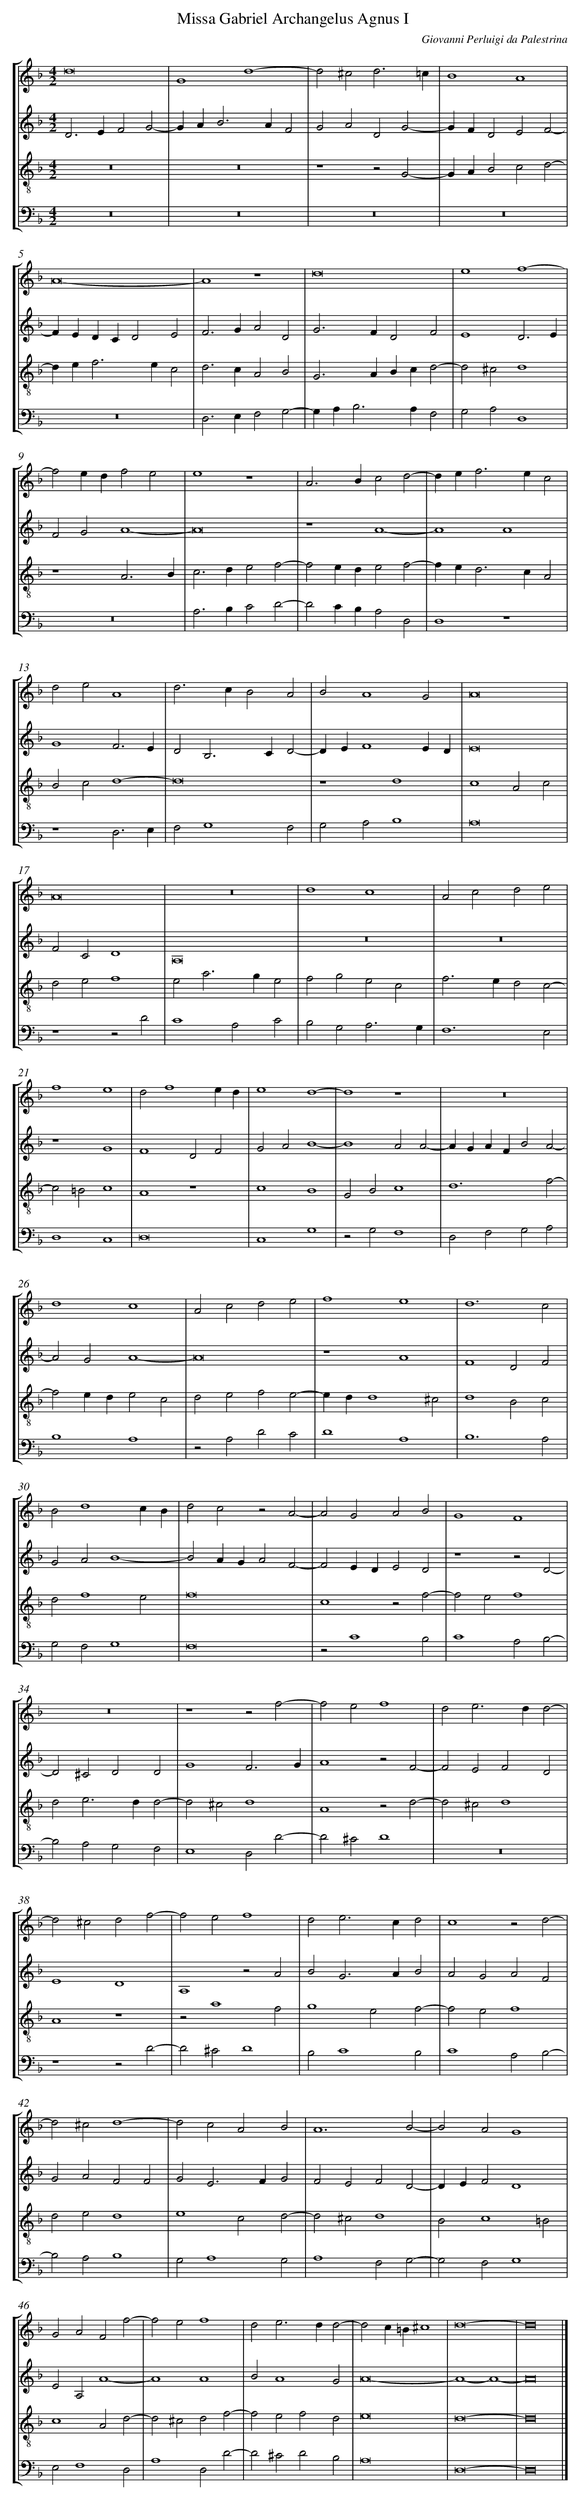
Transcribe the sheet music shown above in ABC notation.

X:1
T: Missa Gabriel Archangelus Agnus I
C: Giovanni Perluigi da Palestrina
L: 1/4
M: 4/2
%%staves [1 2 3 4]
V: 1 clef=treble
V: 2 clef=treble
V: 3 clef=treble-8
V: 4 clef=bass
K: F
[V:1] d8 |
[V:2] D2>E2F2G2- |
[V:3] z8 |
[V:4] z8 |
[V:1] G4d4- |
[V:2] GA2<B2AF2 |
[V:3] z8 |
[V:4] z8 |
[V:1] d2^c2d3=c |
[V:2] G2A2D2G2- |
[V:3] z4z2G2- |
[V:4] z8 |
[V:1] B4A4 |
[V:2] GFD2E2F2- |
[V:3] GAB2c2d2- |
[V:4] z8 |
[V:1] A8- |
[V:2] FEDCD2E2 |
[V:3] de2<f2ec2 |
[V:4] z8 |
[V:1] A4z4 |
[V:2] F2>G2A2D2 |
[V:3] d2>c2A2B2 |
[V:4] D,2>E,2F,2G,2- |
[V:1] d8 |
[V:2] G2>F2D2F2 |
[V:3] G2>A2Bcd2- |
[V:4] G,A,2<B,2A,F,2 |
[V:1] e4f4- |
[V:2] E4D3E |
[V:3] d2^c2d4 |
[V:4] G,2A,2D,4 |
[V:1] f2edf2e2 |
[V:2] F2G2A4- |
[V:3] z4A3B |
[V:4] z8 |
[V:1] e4z4 |
[V:2] A8 |
[V:3] c2>d2e2f2- |
[V:4] A,2>B,2C2D2- |
[V:1] A2>B2c2d2- |
[V:2] z4A4- |
[V:3] f2ede2f2- |
[V:4] D2CB,A,2D,2 |
[V:1] de2<f2ec2 |
[V:2] A4A4 |
[V:3] fe2<d2cA2 |
[V:4] D,4z4 |
[V:1] d2e2A4 |
[V:2] G4F3E |
[V:3] B2c2d4- |
[V:4] z4D,3E, |
[V:1] d2>c2B2A2 |
[V:2] D2B,2>C2D2- |
[V:3] d8 |
[V:4] F,2G,4F,2 |
[V:1] B2A4G2 |
[V:2] DEF4ED |
[V:3] z4d4 |
[V:4] G,2A,2B,4 |
[V:1] A8 |
[V:2] E8 |
[V:3] c4A2c2 |
[V:4] A,8 |
[V:1] A8 |
[V:2] F2C2D4 |
[V:3] d2e2f4 |
[V:4] z4z2D2 |
[V:1] z8 |
[V:2] A,8 |
[V:3] e2a2>g2e2 |
[V:4] C4A,2C2 |
[V:1] d4c4 |
[V:2] z8 |
[V:3] f2g2e2c2 |
[V:4] B,2G,2A,3G, |
[V:1] A2c2d2e2 |
[V:2] z8 |
[V:3] f2>e2d2c2- |
[V:4] F,6E,2 |
[V:1] f4e4 |
[V:2] z4G4 |
[V:3] c2=B2c4 |
[V:4] D,4C,4 |
[V:1] d2f4ed |
[V:2] F4D2F2 |
[V:3] A4z4 |
[V:4] D,8 |
[V:1] e4d4- |
[V:2] G2A2B4- |
[V:3] c4B4 |
[V:4] C,4G,4 |
[V:1] d4z4 |
[V:2] B4A2A2- |
[V:3] G2B2c4 |
[V:4] z2G,2F,4 |
[V:1] z8 |
[V:2] AGAFB2A2- |
[V:3] d6f2- |
[V:4] D,2F,2G,2A,2 |
[V:1] d4c4 |
[V:2] A2G2A4- |
[V:3] f2ede2c2 |
[V:4] B,4A,4 |
[V:1] A2c2d2e2 |
[V:2] A8 |
[V:3] d2e2f2e2- |
[V:4] z2A,2D2C2 |
[V:1] f4e4 |
[V:2] z4A4 |
[V:3] edd4^c2 |
[V:4] D4A,4 |
[V:1] d6c2 |
[V:2] F4D2F2 |
[V:3] d4B2c2 |
[V:4] B,6A,2 |
[V:1] B2d4cB |
[V:2] G2A2B4- |
[V:3] d2f4e2 |
[V:4] G,2F,2G,4 |
[V:1] d2c2z2A2- |
[V:2] B2AGA2F2- |
[V:3] f8 |
[V:4] F,8 |
[V:1] A2G2A2B2 |
[V:2] F2EDE2D2 |
[V:3] c4z2f2- |
[V:4] z2C4B,2 |
[V:1] G4F4 |
[V:2] z4z2D2- |
[V:3] f2e2f4 |
[V:4] C4A,2B,2- |
[V:1] z8 |
[V:2] D2^C2D2D2 |
[V:3] d2e2>d2d2- |
[V:4] B,2A,2G,2F,2 |
[V:1] z4z2f2- |
[V:2] G4F3G |
[V:3] d2^c2d4 |
[V:4] E,4D,2D2- |
[V:1] f2e2f4 |
[V:2] A4z2F2- |
[V:3] A4z2d2- |
[V:4] D2^C2D4 |
[V:1] d2e2>d2d2- |
[V:2] F2E2F2D2 |
[V:3] d2^c2d4 |
[V:4] z8 |
[V:1] d2^c2d2f2- |
[V:2] E4D4 |
[V:3] A4z4 |
[V:4] z4z2D2- |
[V:1] f2e2f4 |
[V:2] A,4z2A2 |
[V:3] z2a4f2 |
[V:4] D2^C2D4 |
[V:1] d2e2>c2d2 |
[V:2] B2G2>A2B2 |
[V:3] g4e2f2- |
[V:4] B,2C4B,2 |
[V:1] c4z2d2- |
[V:2] A2G2A2F2 |
[V:3] f2e2f4 |
[V:4] C4A,2B,2- |
[V:1] d2^c2d4- |
[V:2] G2A2F2F2 |
[V:3] d2e2d4 |
[V:4] B,2A,2B,4 |
[V:1] d2c2A2B2 |
[V:2] G2E2>F2G2 |
[V:3] e4c2d2- |
[V:4] G,2A,4G,2 |
[V:1] A6B2- |
[V:2] F2E2F2D2- |
[V:3] d2^c2d4 |
[V:4] A,4F,2G,2- |
[V:1] B2A2G4 |
[V:2] DEF2D4 |
[V:3] B2c4=B2 |
[V:4] G,2F,2G,4 |
[V:1] G2A2F2f2- |
[V:2] E2A,2A4- |
[V:3] c4A2d2- |
[V:4] E,2F,4D,2 |
[V:1] f2e2f4 |
[V:2] A4A4 |
[V:3] d2^c2d2f2- |
[V:4] A,4D,2D2- |
[V:1] d2e2>d2d2- |
[V:2] B2A4G2 |
[V:3] f2e2f2d2 |
[V:4] D2^C2D2B,2 |
[V:1] d2c=B^c4 |
[V:2] A8- |
[V:3] e8 |
[V:4] A,8 |
[V:1] d8- |
[V:2] A4-A4- |
[V:3] d8- |
[V:4] D,8- |
[V:1] d8 |]
[V:2] A8 |]
[V:3] d8 |]
[V:4] D,8 |]
